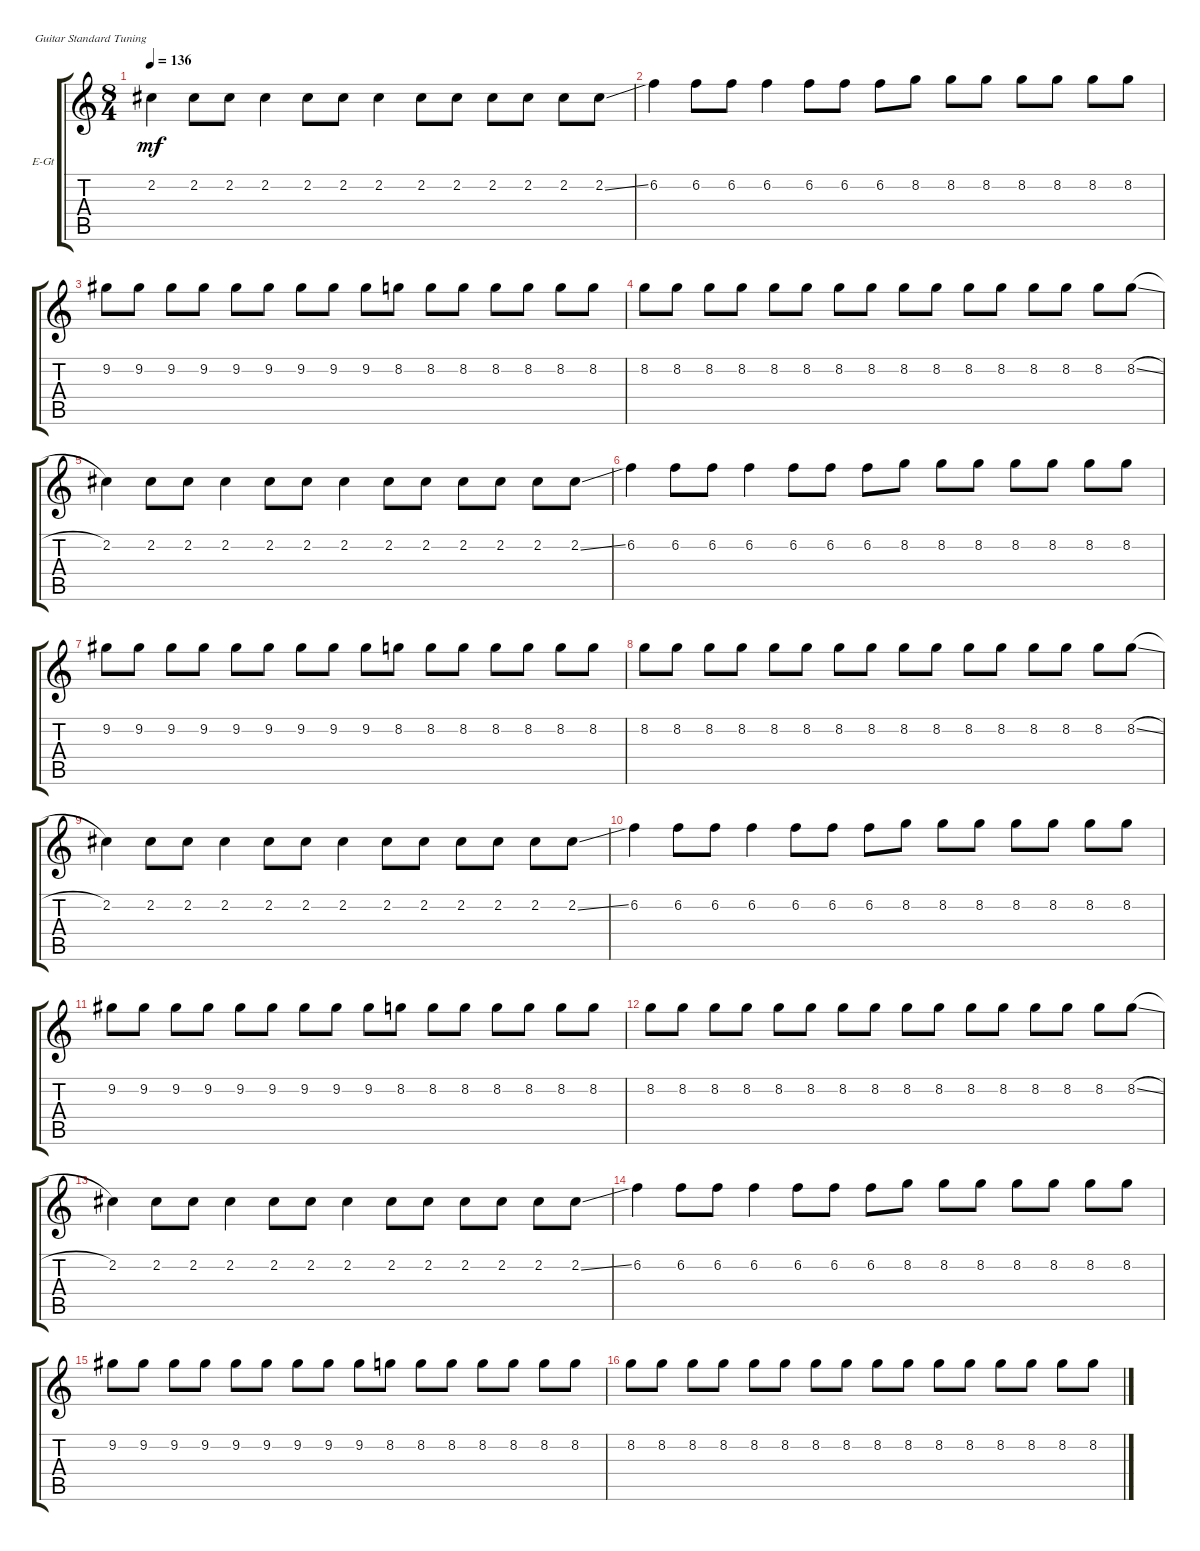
\defaultSystemsLayout 4
\bracketExtendMode groupsimilarinstruments
\firstSystemTrackNameOrientation horizontal
\otherSystemsTrackNameOrientation horizontal
\track ("Solo" "E-Gt") {instrument distortionguitar}
\staff {score tabs}
\tuning (E4 B3 G3 D3 A2 E2)
\ts (8 4)
\tempo 136
\clef g2
\scale
0.333333
\ks c
2.2.4{dy mf} 2.2.8 2.2.8 2.2.4 2.2.8 2.2.8 2.2.4 2.2.8 2.2.8 2.2.8 2.2.8 2.2.8 2.2{ss}.8 |
\scale
0.333333 6.2.4 6.2.8 6.2.8 6.2.4 6.2.8 6.2.8 6.2.8 8.2.8 8.2.8 8.2.8 8.2.8 8.2.8 8.2.8 8.2.8 |
\scale
0.333333 9.2.8 9.2.8 9.2.8 9.2.8 9.2.8 9.2.8 9.2.8 9.2.8 9.2.8 8.2.8 8.2.8 8.2.8 8.2.8 8.2.8 8.2.8 8.2.8 |
\scale
0.333333 8.2.8 8.2.8 8.2.8 8.2.8 8.2.8 8.2.8 8.2.8 8.2.8 8.2.8 8.2.8 8.2.8 8.2.8 8.2.8 8.2.8 8.2.8 8.2{sl}.8 |
\scale
0.333333 2.2.4 2.2.8 2.2.8 2.2.4 2.2.8 2.2.8 2.2.4 2.2.8 2.2.8 2.2.8 2.2.8 2.2.8 2.2{ss}.8 |
\scale
0.333333 6.2.4 6.2.8 6.2.8 6.2.4 6.2.8 6.2.8 6.2.8 8.2.8 8.2.8 8.2.8 8.2.8 8.2.8 8.2.8 8.2.8 |
\scale
0.333333 9.2.8 9.2.8 9.2.8 9.2.8 9.2.8 9.2.8 9.2.8 9.2.8 9.2.8 8.2.8 8.2.8 8.2.8 8.2.8 8.2.8 8.2.8 8.2.8 |
\scale
0.333333 8.2.8 8.2.8 8.2.8 8.2.8 8.2.8 8.2.8 8.2.8 8.2.8 8.2.8 8.2.8 8.2.8 8.2.8 8.2.8 8.2.8 8.2.8 8.2{sl}.8 |
\scale
0.333333 2.2.4 2.2.8 2.2.8 2.2.4 2.2.8 2.2.8 2.2.4 2.2.8 2.2.8 2.2.8 2.2.8 2.2.8 2.2{ss}.8 |
\scale
0.333333 6.2.4 6.2.8 6.2.8 6.2.4 6.2.8 6.2.8 6.2.8 8.2.8 8.2.8 8.2.8 8.2.8 8.2.8 8.2.8 8.2.8 |
\scale
0.333333 9.2.8 9.2.8 9.2.8 9.2.8 9.2.8 9.2.8 9.2.8 9.2.8 9.2.8 8.2.8 8.2.8 8.2.8 8.2.8 8.2.8 8.2.8 8.2.8 |
\scale
0.333333 8.2.8 8.2.8 8.2.8 8.2.8 8.2.8 8.2.8 8.2.8 8.2.8 8.2.8 8.2.8 8.2.8 8.2.8 8.2.8 8.2.8 8.2.8 8.2{sl}.8 |
\scale
0.333333 2.2.4 2.2.8 2.2.8 2.2.4 2.2.8 2.2.8 2.2.4 2.2.8 2.2.8 2.2.8 2.2.8 2.2.8 2.2{ss}.8 |
\scale
0.333333 6.2.4 6.2.8 6.2.8 6.2.4 6.2.8 6.2.8 6.2.8 8.2.8 8.2.8 8.2.8 8.2.8 8.2.8 8.2.8 8.2.8 |
\scale
0.333333 9.2.8 9.2.8 9.2.8 9.2.8 9.2.8 9.2.8 9.2.8 9.2.8 9.2.8 8.2.8 8.2.8 8.2.8 8.2.8 8.2.8 8.2.8 8.2.8 |
\scale
0.333333 8.2.8 8.2.8 8.2.8 8.2.8 8.2.8 8.2.8 8.2.8 8.2.8 8.2.8 8.2.8 8.2.8 8.2.8 8.2.8 8.2.8 8.2.8 8.2{sl}.8
